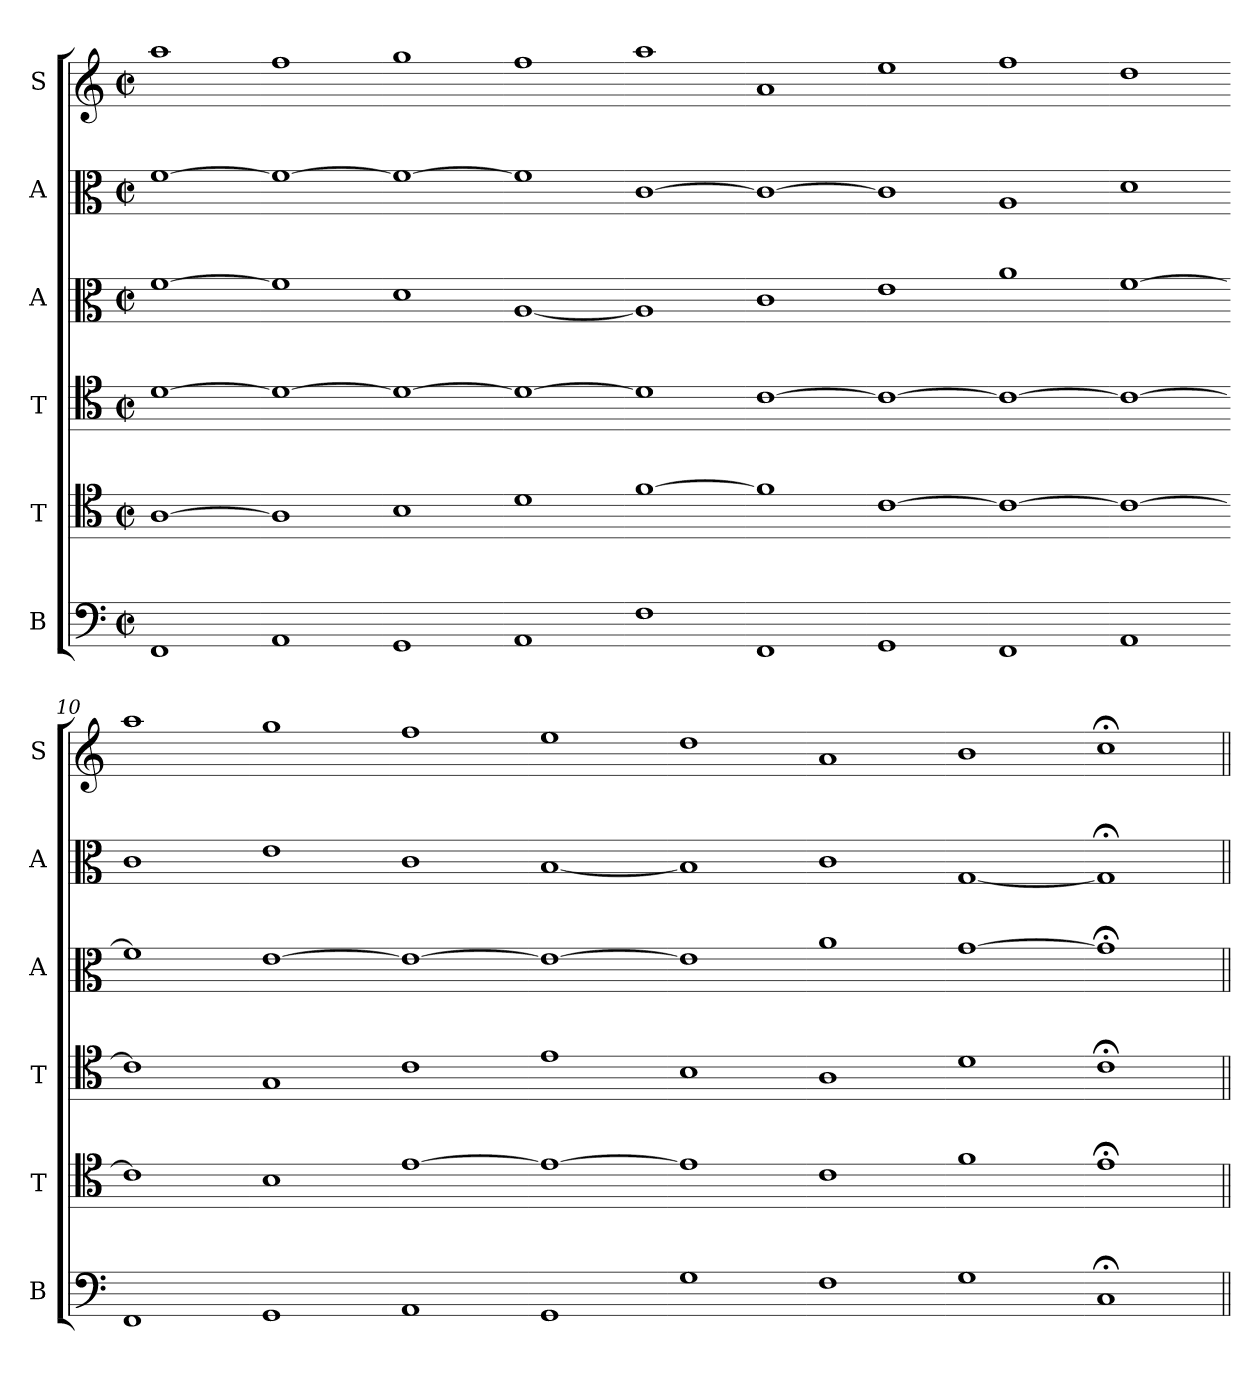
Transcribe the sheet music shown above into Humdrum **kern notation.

**kern	**kern	**kern	**kern	**kern	**kern
*part6	*part5	*part4	*part3	*part2	*part1
*staff6	*staff5	*staff4	*staff3	*staff2	*staff1
*I"B	*I"T	*I"T	*I"A	*I"A	*I"S
*I'B	*I'T	*I'T	*I'A	*I'A	*I'S
*clefF4	*clefC4	*clefC4	*clefC3	*clefC3	*clefG2
*k[]	*k[]	*k[]	*k[]	*k[]	*k[]
*M2/2	*M2/2	*M2/2	*M2/2	*M2/2	*M2/2
*met(c|)	*met(c|)	*met(c|)	*met(c|)	*met(c|)	*met(c|)
*MM208	*MM208	*MM208	*MM208	*MM208	*MM208
=1	=1	=1	=1	=1	=1
1FF	[1A	[1d	[1f	[1f	1aa
=2-	=2-	=2-	=2-	=2-	=2-
1AA	1A]	1d_	1f]	1f_	1ff
=3-	=3-	=3-	=3-	=3-	=3-
1GG	1B	1d_	1d	1f_	1gg
=4-	=4-	=4-	=4-	=4-	=4-
1AA	1d	1d_	[1A	1f]	1ff
=5-	=5-	=5-	=5-	=5-	=5-
1F	[1f	1d]	1A]	[1c	1aa
=6-	=6-	=6-	=6-	=6-	=6-
1FF	1f]	[1c	1c	1c_	1a
=7-	=7-	=7-	=7-	=7-	=7-
1GG	[1c	1c_	1e	1c]	1ee
=8-	=8-	=8-	=8-	=8-	=8-
1FF	1c_	1c_	1a	1A	1ff
=9-	=9-	=9-	=9-	=9-	=9-
1AA	1c_	1c_	[1f	1d	1dd
=10-	=10-	=10-	=10-	=10-	=10-
1FF	1c]	1c]	1f]	1c	1aa
=11-	=11-	=11-	=11-	=11-	=11-
1GG	1B	1G	[1e	1e	1gg
=12-	=12-	=12-	=12-	=12-	=12-
1AA	[1e	1c	1e_	1c	1ff
=13-	=13-	=13-	=13-	=13-	=13-
1GG	1e_	1e	1e_	[1B	1ee
=14-	=14-	=14-	=14-	=14-	=14-
1G	1e]	1B	1e]	1B]	1dd
=15-	=15-	=15-	=15-	=15-	=15-
1F	1c	1A	1a	1c	1a
=16-	=16-	=16-	=16-	=16-	=16-
1G	1f	1d	[1g	[1G	1b
=17-	=17-	=17-	=17-	=17-	=17-
1C;<	1e;<	1c;<	1g;<]	1G;]	1cc;<
=||	=||	=||	=||	=||	=||
*-	*-	*-	*-	*-	*-
